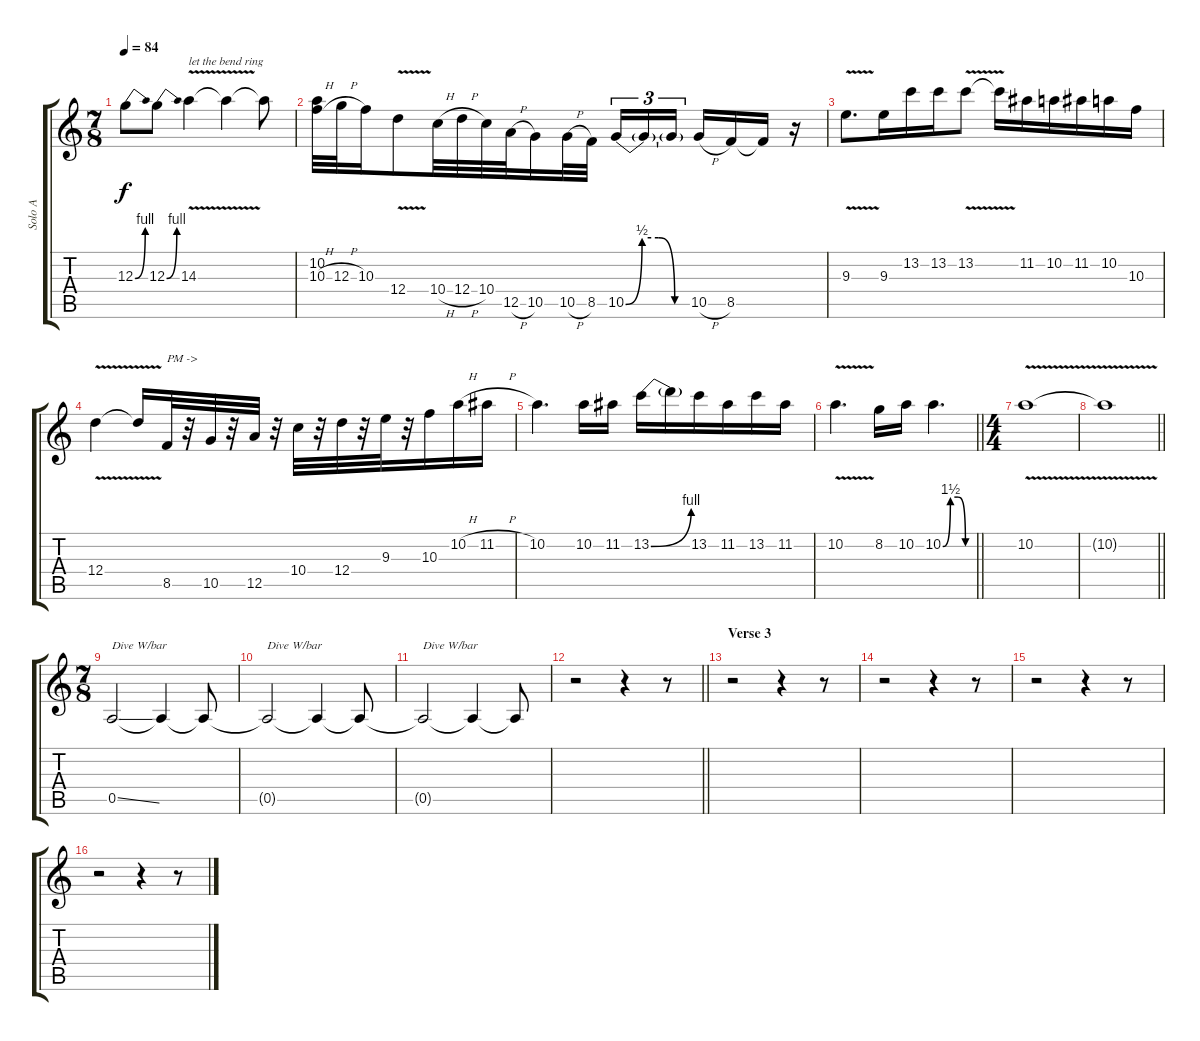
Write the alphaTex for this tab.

\track ("Solo A" "Solo A") {instrument distortionguitar}
\staff {score tabs}
\tuning (E4 B3 G3 D3 A2 D2) {hide}
\ts (7 8)
\tempo 84
\clef g2
\ks c
12.3{be (bend 0 0 60 4)}.8{dy f} 12.3{be (bend 0 0 60 4)}.8 14.3{v}.4{txt "let the bend ring"} 14.3{t}.4 14.3{t}.8 |
(10.2 10.3{h}).32 12.3{h}.32 10.3.16 12.4{v}.8 10.4{h}.32 12.4{h}.32 10.4.32 12.5{h}.32 10.5.16 10.5{h}.32 8.5.32 10.5{be (custom 0 0 15 2 30 2 45 0 60 0)}.16{tu (3 2)} 10.5{t}.16{tu (3 2)} 10.5{t}.16{tu (3 2)} 10.5{h}.16 8.5.16 8.5{t}.16 r.16 |
9.3{v}.8{d} 9.3.16 13.2.16 13.2.16 13.2{v}.8 13.2{t}.16 11.2.16 10.2.16 11.2.16 10.2.16 10.3.16 |
12.4{v}.4 12.4{t}.16 8.5.32{txt "PM ->"} r.32 10.5.32 r.32 12.5.32 r.32 10.4.32 r.32 12.4.32 r.32 9.3.32 r.32 10.3.16 10.2{h}.16 11.2{h}.16 |
10.2.4{d} 10.2.16 11.2.16 13.2{be (bend 0 0 60 4)}.16 13.2{t}.16 13.2.16 11.2.16 13.2.16 11.2.16 |
\barLineRight lightlight
10.2{v}.4{d} 8.2.16 10.2.16 10.2{be (custom 0 0 15 6 30 6 45 0 60 0)}.4{d} |
\ts (4 4)
10.2{v}.1 |
\barLineRight lightlight
10.2{t}.1 |
\ts (7 8)
0.5{ss}.2{txt "Dive W/bar"} 0.5{t}.4 0.5{t}.8 |
0.5{t}.2{txt "Dive W/bar"} 0.5{t}.4 0.5{t}.8 |
0.5{t}.2{txt "Dive W/bar"} 0.5{t}.4 0.5{t}.8 |
\barLineRight lightlight
r.2 r.4 r.8 |
\section ("" "Verse 3")
r.2 r.4 r.8 |
r.2 r.4 r.8 |
r.2 r.4 r.8 |
r.2 r.4 r.8
